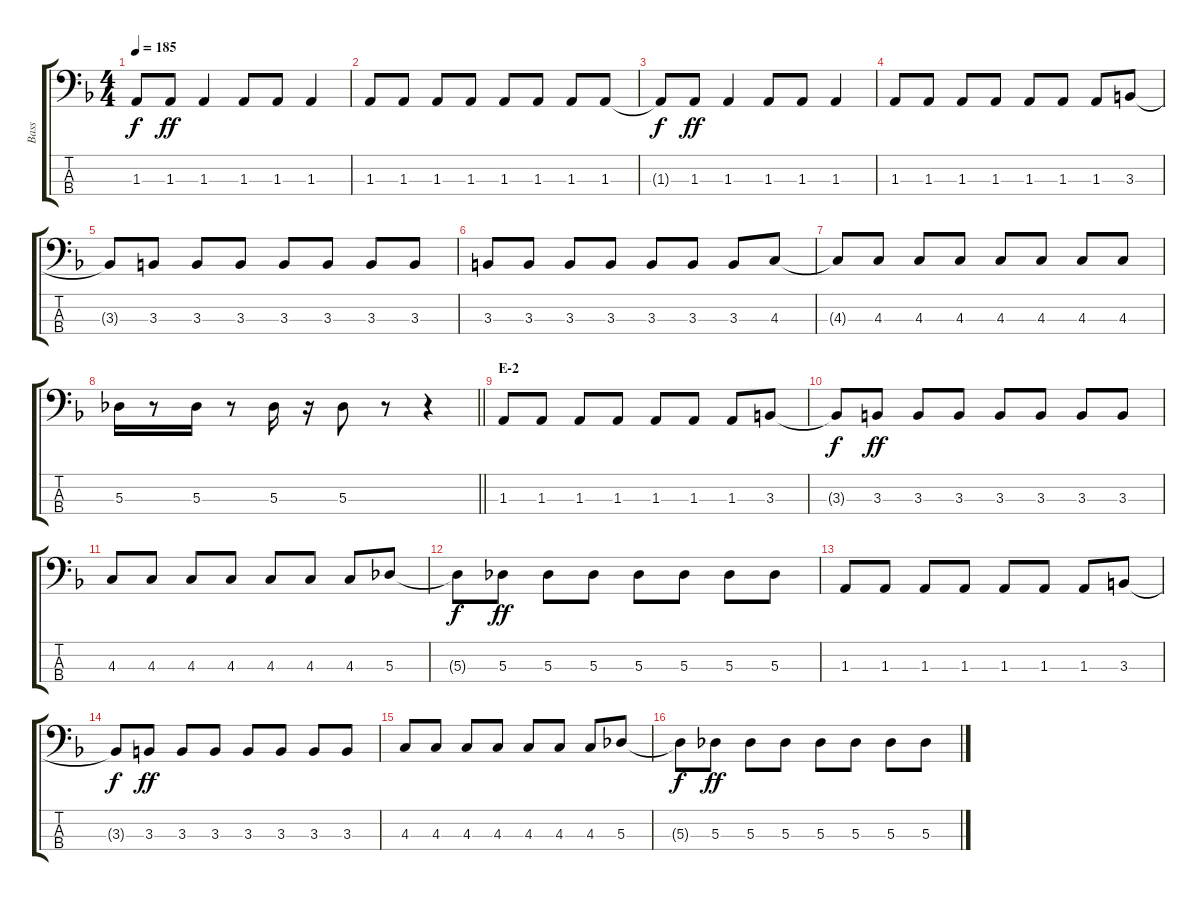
\track ("Bass" "Bass") {instrument electricbasspick}
\staff {score tabs}
\tuning (Gb2 Db2 Ab1 Db1) {hide}
\ts (4 4)
\tempo 185
\clef f4
\ks f
1.3{t}.8{dy f} 1.3.8{dy ff} 1.3.4 1.3.8 1.3.8 1.3.4 |
1.3.8 1.3.8 1.3.8 1.3.8 1.3.8 1.3.8 1.3.8 1.3.8 |
1.3{t}.8{dy f} 1.3.8{dy ff} 1.3.4 1.3.8 1.3.8 1.3.4 |
1.3.8 1.3.8 1.3.8 1.3.8 1.3.8 1.3.8 1.3.8 3.3.8 |
3.3{t}.8 3.3.8 3.3.8 3.3.8 3.3.8 3.3.8 3.3.8 3.3.8 |
3.3.8 3.3.8 3.3.8 3.3.8 3.3.8 3.3.8 3.3.8 4.3.8 |
4.3{t}.8 4.3.8 4.3.8 4.3.8 4.3.8 4.3.8 4.3.8 4.3.8 |
\barLineRight lightlight
5.3.16 r.8 5.3.16 r.8 5.3.16 r.16 5.3.8 r.8 r.4 |
\section ("" "E-2")
1.3.8 1.3.8 1.3.8 1.3.8 1.3.8 1.3.8 1.3.8 3.3.8 |
3.3{t}.8{dy f} 3.3.8{dy ff} 3.3.8 3.3.8 3.3.8 3.3.8 3.3.8 3.3.8 |
4.3.8 4.3.8 4.3.8 4.3.8 4.3.8 4.3.8 4.3.8 5.3.8 |
5.3{t}.8{dy f} 5.3.8{dy ff} 5.3.8 5.3.8 5.3.8 5.3.8 5.3.8 5.3.8 |
1.3.8 1.3.8 1.3.8 1.3.8 1.3.8 1.3.8 1.3.8 3.3.8 |
3.3{t}.8{dy f} 3.3.8{dy ff} 3.3.8 3.3.8 3.3.8 3.3.8 3.3.8 3.3.8 |
4.3.8 4.3.8 4.3.8 4.3.8 4.3.8 4.3.8 4.3.8 5.3.8 |
5.3{t}.8{dy f} 5.3.8{dy ff} 5.3.8 5.3.8 5.3.8 5.3.8 5.3.8 5.3.8
